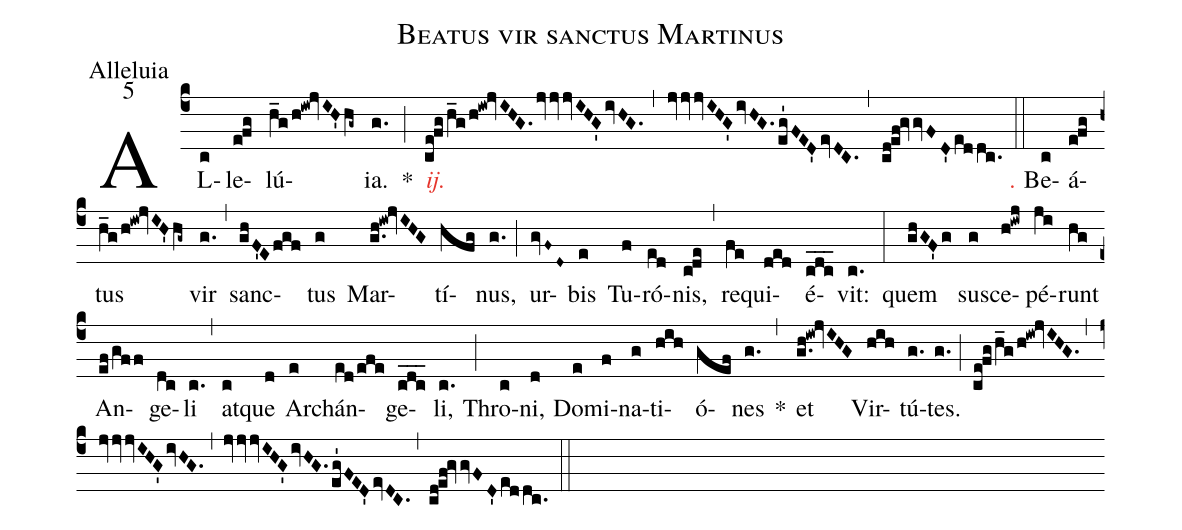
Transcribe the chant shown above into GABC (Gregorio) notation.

name:Beatus vir sanctus Martinus;
office-part:Alleluia;
mode:5;
%%
(c4) AL(c)le(e!fg)lú(h_g!/h!iw!jvIH'hg~)ia.(g.) *(;)
<c><i>ij.</i></c>(ce!fg/h_g!/h!iw!jvIHG.jvvvIHG'ivHG.) (,)
(jvjvjvIHG'ivHG.eg'FED'evDC.) (,)
(cd!ef!gvgvFD'eddc.) (::)

<c>℣.</c> Be(c)á(e!fg)tus(h_g/!h!iw!jvIH'hg~) vir(g.) (,)
sanc(ghF'Efgf)tus(g) Mar(g.h!iw!jvIHG)tí(hfg)nus,(g.) (;)
ur(gvF~D~)bis(e) Tu(f)ró(ed)nis,(c!de) (,)
re(fe)qui(ded)é(cdc___)vit:(c.) (:)

quem(ghGF'g) su(g)sce(h!iwj)pé(ji)runt(hg) An(ef!/gff)ge(dc)li(c.) (,)
at(c)que(d) Arch(e)án(ed/efe)ge(cdc___)li,(c.) (;)
Thro(c)ni,(d) Do(e)mi(f)na(g)ti(hih)ó(gef)nes(g.) *(,)
et(g.h!iw!jvIHG) Vir(hih)tú(g.)tes.(g.) (;) (ce!fg/h_g!/h!iw!jvIHG.) (,) (jvjvjvIHG'ivHG.) (,) (jvjvjvIHG'ivHG.eg'FED'evDC.) (,) (cd!ef!gvvFD'eddc.) (::)
